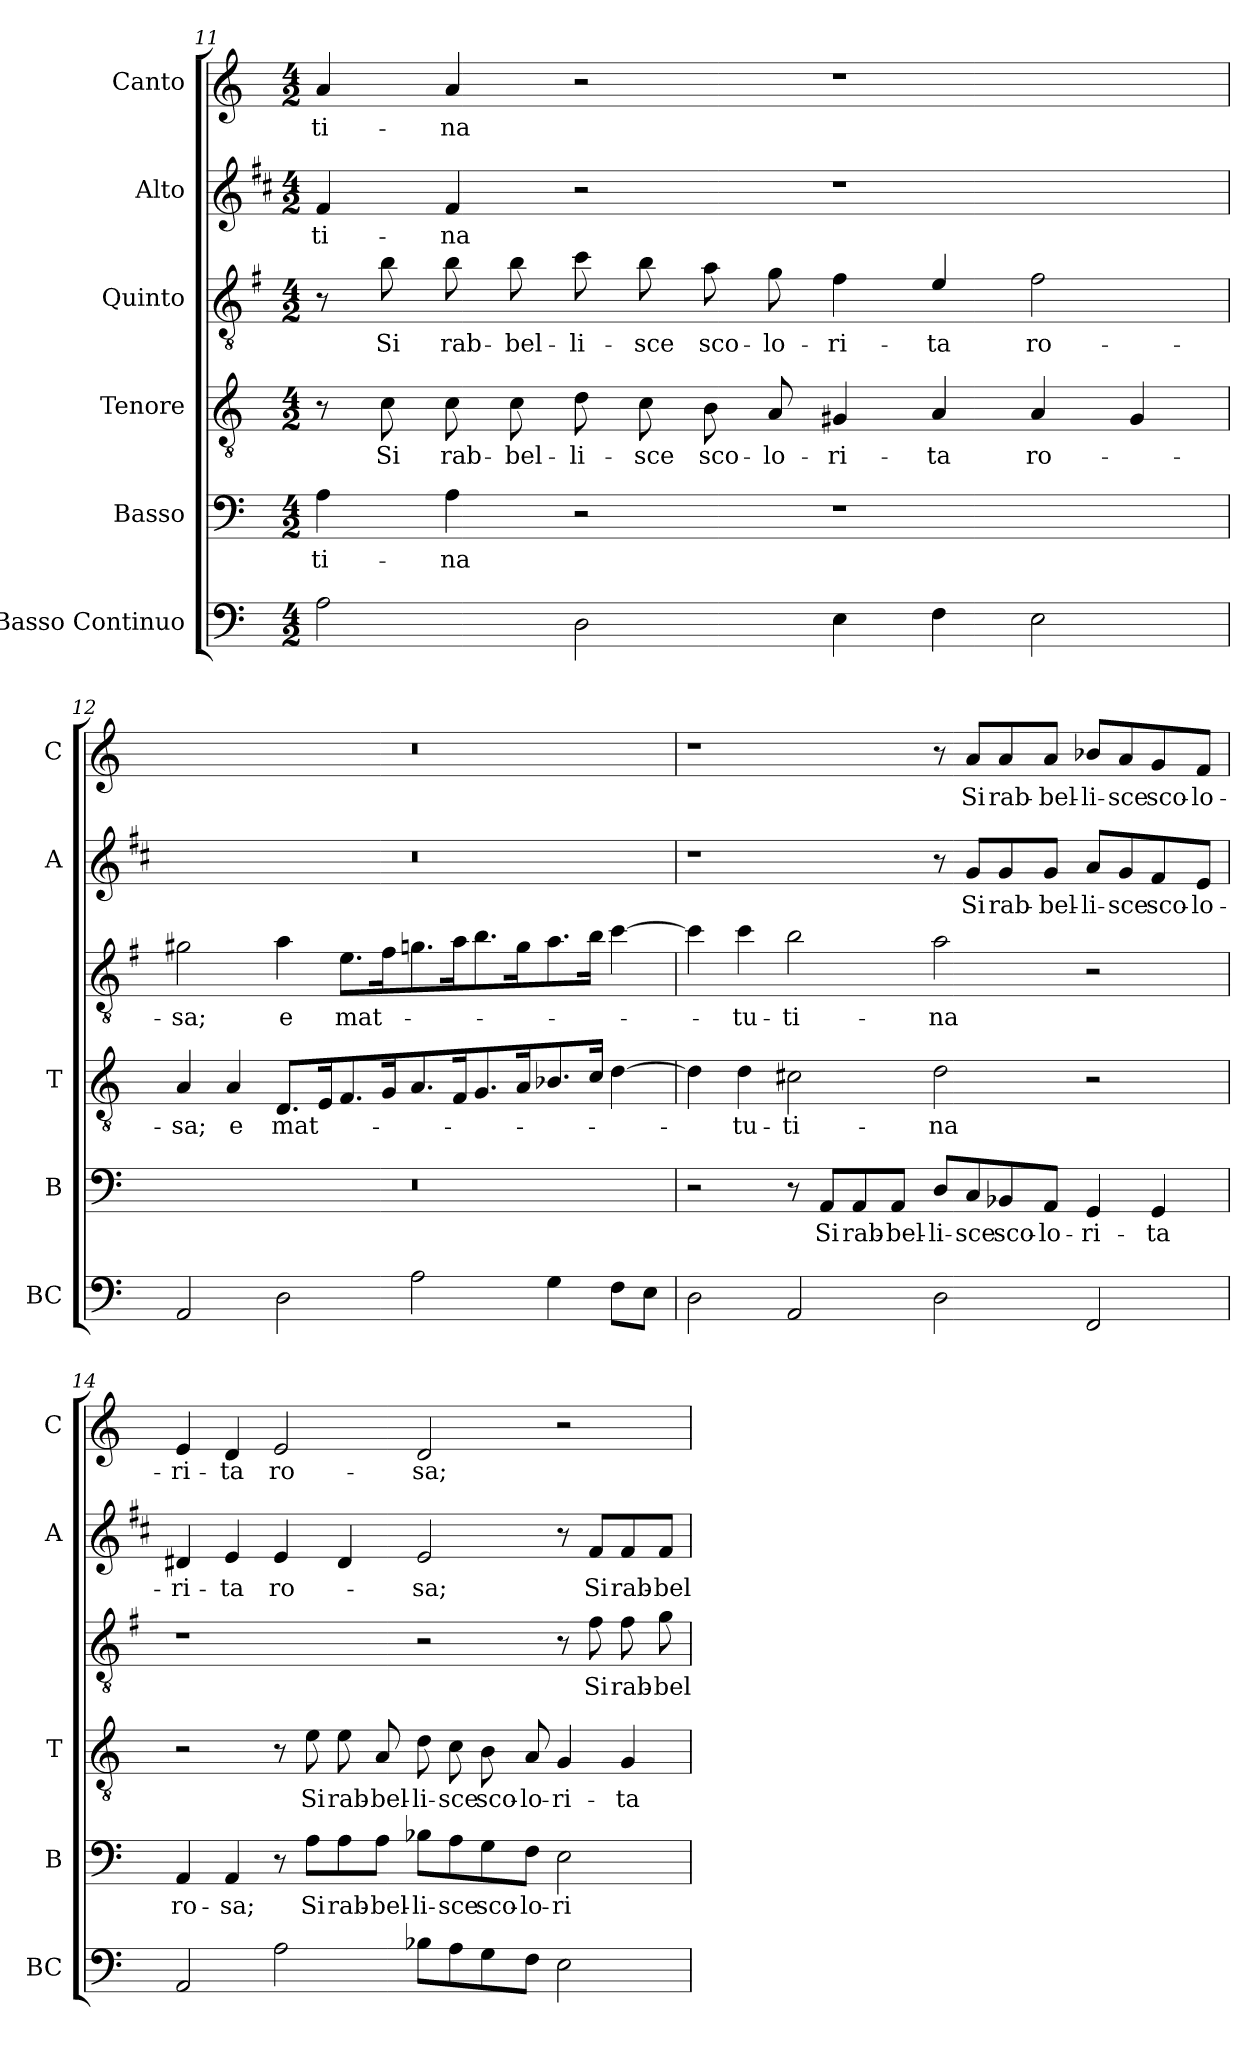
**kern	**kern	**text	**kern	**text	**kern	**text	**kern	**text	**kern	**text
*part6	*part5	*part5	*part4	*part4	*part3	*part3	*part2	*part2	*part1	*part1
*staff6	*staff5	*staff5	*staff4	*staff4	*staff3	*staff3	*staff2	*staff2	*staff1	*staff1
*I"Basso Continuo	*I"Basso	*	*I"Tenore	*	*I"Quinto	*	*I"Alto	*	*I"Canto	*
*I'BC	*I'B	*	*I'T	*	*	*	*I'A	*	*I'C	*
*clefF4	*clefF4	*	*clefGv2	*	*clefGv2	*	*clefG2	*	*clefG2	*
*	*	*	*	*	*ITrd4c7	*	*ITrd1c2	*	*	*
*k[]	*k[]	*	*k[]	*	*k[]	*	*k[]	*	*k[]	*
*C:	*C:	*	*C:	*	*C:	*	*C:	*	*C:	*
*M4/2	*M4/2	*	*M4/2	*	*M4/2	*	*M4/2	*	*M4/2	*
=11	=11	=11	=11	=11	=11	=11	=11	=11	=11	=11
!	!	!LO:LY:b	!	!	!	!	!	!LO:LY:b	!	!LO:LY:b
2A\	4A\	-ti-	8r	.	8r	.	4e/	-ti-	4a/	-ti-
!	!	!	!	!LO:LY:b	!	!LO:LY:b	!	!	!	!
.	.	.	8c\	Si	8e\	Si	.	.	.	.
!	!	!LO:LY:b	!	!LO:LY:b	!	!LO:LY:b	!	!LO:LY:b	!	!LO:LY:b
.	4A\	-na	8c\	rab-	8e\	rab-	4e/	-na	4a/	-na
!	!	!	!	!LO:LY:b	!	!LO:LY:b	!	!	!	!
.	.	.	8c\	-bel-	8e\	-bel-	.	.	.	.
!	!	!	!	!LO:LY:b	!	!LO:LY:b	!	!	!	!
2D\	2r	.	8d\	-li-	8f\	-li-	2r	.	2r	.
!	!	!	!	!LO:LY:b	!	!LO:LY:b	!	!	!	!
.	.	.	8c\	-sce	8e\	-sce	.	.	.	.
!	!	!	!	!LO:LY:b	!	!LO:LY:b	!	!	!	!
.	.	.	8B\	sco-	8d\	sco-	.	.	.	.
!	!	!	!	!LO:LY:b	!	!LO:LY:b	!	!	!	!
.	.	.	8A/	-lo-	8c\	-lo-	.	.	.	.
!	!	!	!	!LO:LY:b	!	!LO:LY:b	!	!	!	!
4E\	1r	.	4G#X/	-ri-	4B\	-ri-	1r	.	1r	.
!	!	!	!	!LO:LY:b	!	!LO:LY:b	!	!	!	!
4F\	.	.	4A/	-ta	4A/	-ta	.	.	.	.
!	!	!	!	!LO:LY:b	!	!LO:LY:b	!	!	!	!
2E\	.	.	4A/	ro-	2B\	ro-	.	.	.	.
.	.	.	4G#/	.	.	.	.	.	.	.
=12	=12	=12	=12	=12	=12	=12	=12	=12	=12	=12
!	!	!	!	!LO:LY:b	!	!LO:LY:b	!	!	!	!
2AA/	0r	.	4A/	-sa;	2c#X\	-sa;	0r	.	0r	.
!	!	!	!	!LO:LY:b	!	!	!	!	!	!
.	.	.	4A/	e	.	.	.	.	.	.
!	!	!	!	!LO:LY:b	!	!LO:LY:b	!	!	!	!
2D\	.	.	8.D/L	mat-	4d\	e	.	.	.	.
.	.	.	16E/k	.	.	.	.	.	.	.
!	!	!	!	!	!	!LO:LY:b	!	!	!	!
.	.	.	8.F/	.	8.A\L	mat-	.	.	.	.
.	.	.	16G/k	.	16B\k	.	.	.	.	.
2A\	.	.	8.A/	.	8.cn\	.	.	.	.	.
.	.	.	16F/k	.	16d\k	.	.	.	.	.
.	.	.	8.G/	.	8.e\	.	.	.	.	.
.	.	.	16A/k	.	16c\k	.	.	.	.	.
4G\	.	.	8.B-X/	.	8.d\	.	.	.	.	.
.	.	.	16c/Jk	.	16e\Jk	.	.	.	.	.
8F\L	.	.	[4d\	.	[4f\	.	.	.	.	.
8E\J	.	.	.	.	.	.	.	.	.	.
!!LO:LB:g=z
=13	=13	=13	=13	=13	=13	=13	=13	=13	=13	=13
2D\	2r	.	4d\]	.	4f\]	.	1r	.	1r	.
!	!	!	!	!LO:LY:b	!	!LO:LY:b	!	!	!	!
.	.	.	4d\	-tu-	4f\	-tu-	.	.	.	.
!	!	!	!	!LO:LY:b	!	!LO:LY:b	!	!	!	!
2AA/	8r	.	2c#X\	-ti-	2e\	-ti-	.	.	.	.
!	!	!LO:LY:b	!	!	!	!	!	!	!	!
.	8AA/L	Si	.	.	.	.	.	.	.	.
!	!	!LO:LY:b	!	!	!	!	!	!	!	!
.	8AA/	rab-	.	.	.	.	.	.	.	.
!	!	!LO:LY:b	!	!	!	!	!	!	!	!
.	8AA/J	-bel-	.	.	.	.	.	.	.	.
!	!	!LO:LY:b	!	!LO:LY:b	!	!LO:LY:b	!	!	!	!
2D\	8D/L	-li-	2d\	-na	2d\	-na	8r	.	8r	.
!	!	!LO:LY:b	!	!	!	!	!	!LO:LY:b	!	!LO:LY:b
.	8C/	-sce	.	.	.	.	8f/L	Si	8a/L	Si
!	!	!LO:LY:b	!	!	!	!	!	!LO:LY:b	!	!LO:LY:b
.	8BB-X/	sco-	.	.	.	.	8f/	rab-	8a/	rab-
!	!	!LO:LY:b	!	!	!	!	!	!LO:LY:b	!	!LO:LY:b
.	8AA/J	-lo-	.	.	.	.	8f/J	-bel-	8a/J	-bel-
!	!	!LO:LY:b	!	!	!	!	!	!LO:LY:b	!	!LO:LY:b
2FF/	4GG/	-ri-	2r	.	2r	.	8g/L	-li-	8b-X/L	-li-
!	!	!	!	!	!	!	!	!LO:LY:b	!	!LO:LY:b
.	.	.	.	.	.	.	8f/	-sce	8a/	-sce
!	!	!LO:LY:b	!	!	!	!	!	!LO:LY:b	!	!LO:LY:b
.	4GG/	-ta	.	.	.	.	8e/	sco-	8g/	sco-
!	!	!	!	!	!	!	!	!LO:LY:b	!	!LO:LY:b
.	.	.	.	.	.	.	8d/J	-lo-	8f/J	-lo-
=14	=14	=14	=14	=14	=14	=14	=14	=14	=14	=14
!	!	!LO:LY:b	!	!	!	!	!	!LO:LY:b	!	!LO:LY:b
2AA/	4AA/	ro-	2r	.	1r	.	4c#X/	-ri-	4e/	-ri-
!	!	!LO:LY:b	!	!	!	!	!	!LO:LY:b	!	!LO:LY:b
.	4AA/	-sa;	.	.	.	.	4d/	-ta	4d/	-ta
!	!	!	!	!	!	!	!	!LO:LY:b	!	!LO:LY:b
2A\	8r	.	8r	.	.	.	4d/	ro-	2e/	ro-
!	!	!LO:LY:b	!	!LO:LY:b	!	!	!	!	!	!
.	8A\L	Si	8e\	Si	.	.	.	.	.	.
!	!	!LO:LY:b	!	!LO:LY:b	!	!	!	!	!	!
.	8A\	rab-	8e\	rab-	.	.	4c#/	.	.	.
!	!	!LO:LY:b	!	!LO:LY:b	!	!	!	!	!	!
.	8A\J	-bel-	8A/	-bel-	.	.	.	.	.	.
!	!	!LO:LY:b	!	!LO:LY:b	!	!	!	!LO:LY:b	!	!LO:LY:b
8B-X\L	8B-X\L	-li-	8d\	-li-	2r	.	2d/	-sa;	2d/	-sa;
!	!	!LO:LY:b	!	!LO:LY:b	!	!	!	!	!	!
8A\	8A\	-sce	8c\	-sce	.	.	.	.	.	.
!	!	!LO:LY:b	!	!LO:LY:b	!	!	!	!	!	!
8G\	8G\	sco-	8B\	sco-	.	.	.	.	.	.
!	!	!LO:LY:b	!	!LO:LY:b	!	!	!	!	!	!
8F\J	8F\J	-lo-	8A/	-lo-	.	.	.	.	.	.
!	!	!LO:LY:b	!	!LO:LY:b	!	!	!	!	!	!
2E\	2E\	-ri-	4G/	-ri-	8r	.	8r	.	2r	.
!	!	!	!	!	!	!LO:LY:b	!	!LO:LY:b	!	!
.	.	.	.	.	8B\	Si	8e/L	Si	.	.
!	!	!	!	!LO:LY:b	!	!LO:LY:b	!	!LO:LY:b	!	!
.	.	.	4G/	-ta	8B\	rab-	8e/	rab-	.	.
!	!	!	!	!	!	!LO:LY:b	!	!LO:LY:b	!	!
.	.	.	.	.	8c\	-bel-	8e/J	-bel-	.	.
=	=	=	=	=	=	=	=	=	=	=
*-	*-	*-	*-	*-	*-	*-	*-	*-	*-	*-
